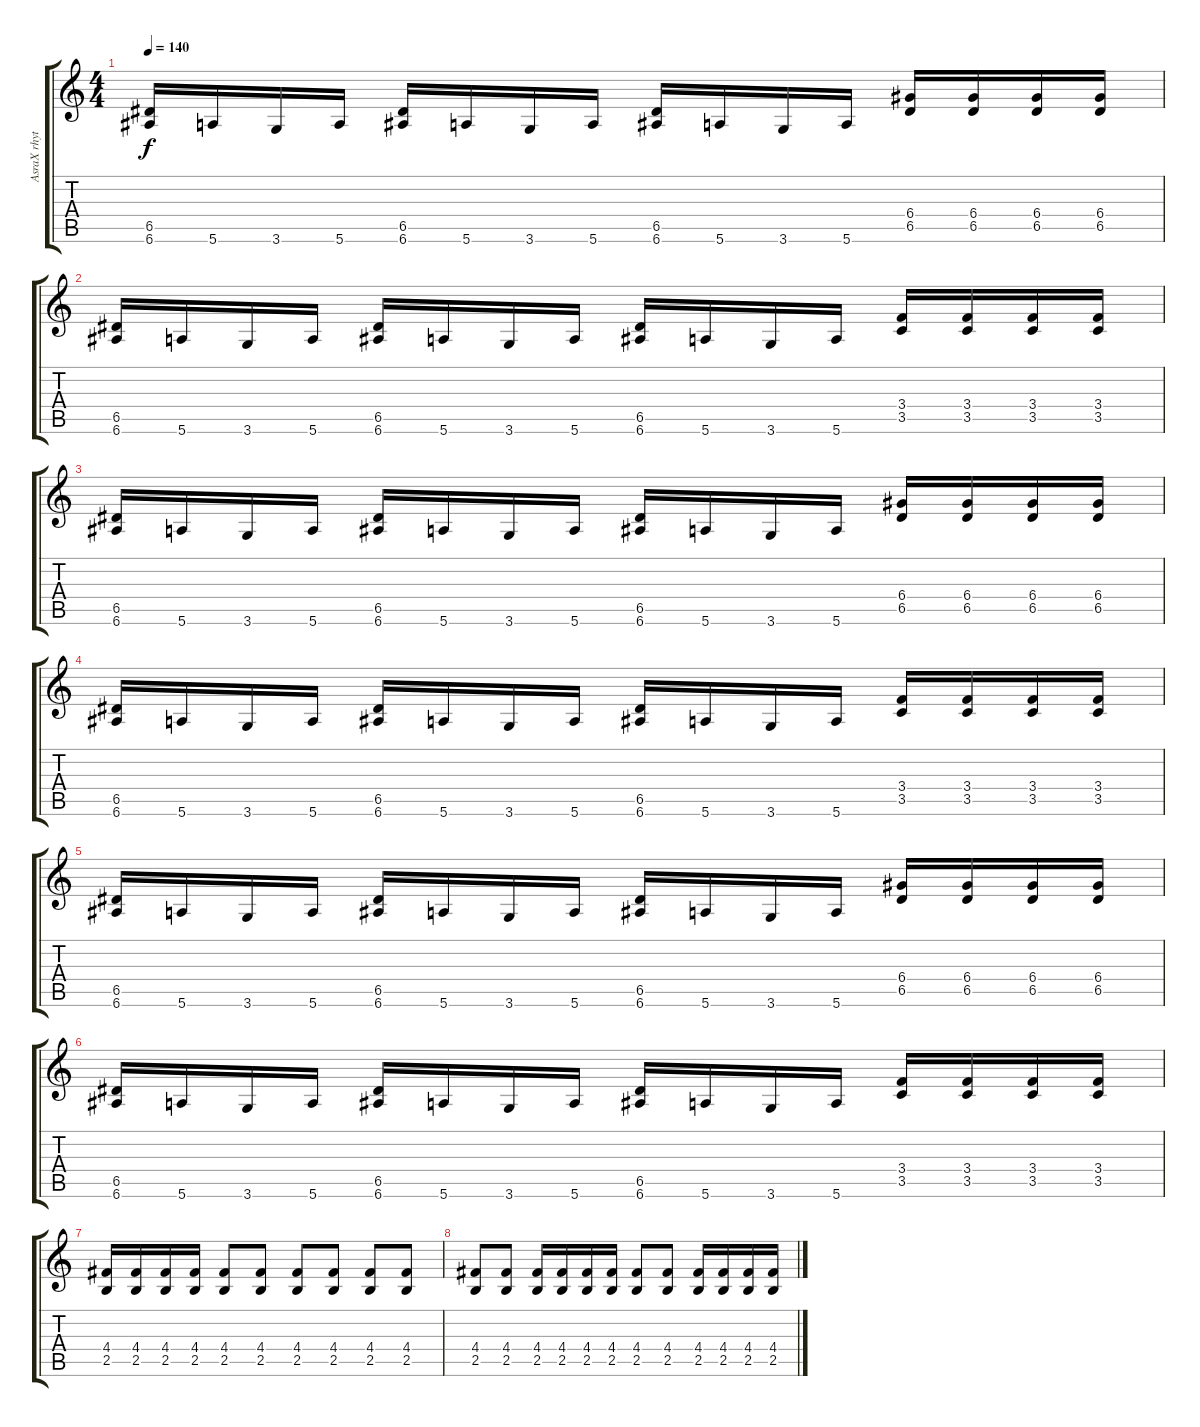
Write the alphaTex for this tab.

\track ("AsraX rhytming" "AsraX rhyt") {instrument distortionguitar}
\staff {score tabs}
\tuning (E4 B3 G3 D3 A2 E2) {hide}
\ts (4 4)
\tempo 140
\clef g2
\ks c
(6.5 6.6).16{dy f} 5.6.16 3.6.16 5.6.16 (6.5 6.6).16 5.6.16 3.6.16 5.6.16 (6.5 6.6).16 5.6.16 3.6.16 5.6.16 (6.4 6.5).16 (6.4 6.5).16 (6.4 6.5).16 (6.4 6.5).16 |
(6.5 6.6).16 5.6.16 3.6.16 5.6.16 (6.5 6.6).16 5.6.16 3.6.16 5.6.16 (6.5 6.6).16 5.6.16 3.6.16 5.6.16 (3.4 3.5).16 (3.4 3.5).16 (3.4 3.5).16 (3.4 3.5).16 |
(6.5 6.6).16 5.6.16 3.6.16 5.6.16 (6.5 6.6).16 5.6.16 3.6.16 5.6.16 (6.5 6.6).16 5.6.16 3.6.16 5.6.16 (6.4 6.5).16 (6.4 6.5).16 (6.4 6.5).16 (6.4 6.5).16 |
(6.5 6.6).16 5.6.16 3.6.16 5.6.16 (6.5 6.6).16 5.6.16 3.6.16 5.6.16 (6.5 6.6).16 5.6.16 3.6.16 5.6.16 (3.4 3.5).16 (3.4 3.5).16 (3.4 3.5).16 (3.4 3.5).16 |
(6.5 6.6).16 5.6.16 3.6.16 5.6.16 (6.5 6.6).16 5.6.16 3.6.16 5.6.16 (6.5 6.6).16 5.6.16 3.6.16 5.6.16 (6.4 6.5).16 (6.4 6.5).16 (6.4 6.5).16 (6.4 6.5).16 |
(6.5 6.6).16 5.6.16 3.6.16 5.6.16 (6.5 6.6).16 5.6.16 3.6.16 5.6.16 (6.5 6.6).16 5.6.16 3.6.16 5.6.16 (3.4 3.5).16 (3.4 3.5).16 (3.4 3.5).16 (3.4 3.5).16 |
(4.4 2.5).16 (4.4 2.5).16 (4.4 2.5).16 (4.4 2.5).16 (4.4 2.5).8 (4.4 2.5).8 (4.4 2.5).8 (4.4 2.5).8 (4.4 2.5).8 (4.4 2.5).8 |
(4.4 2.5).8 (4.4 2.5).8 (4.4 2.5).16 (4.4 2.5).16 (4.4 2.5).16 (4.4 2.5).16 (4.4 2.5).8 (4.4 2.5).8 (4.4 2.5).16 (4.4 2.5).16 (4.4 2.5).16 (4.4 2.5).16
